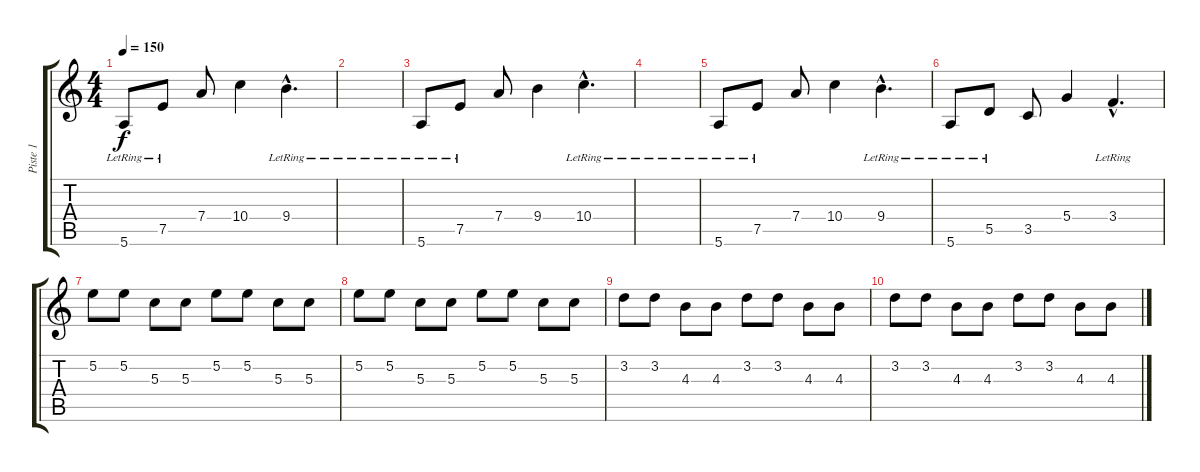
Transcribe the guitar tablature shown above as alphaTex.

\track ("Piste 1" "Piste 1") {instrument distortionguitar}
\staff {score tabs}
\tuning (E4 B3 G3 D3 A2 E2) {hide}
\ts (4 4)
\tempo 150
\clef g2
\ks c
5.6{lr}.8{dy f} 7.5{lr}.8 7.4.8 10.4.4 9.4{hac lr}.4{d} |
|
5.6{lr}.8{instrument electricguitarclean} 7.5{lr}.8 7.4.8 9.4.4 10.4{hac lr}.4{d} |
|
5.6{lr}.8 7.5{lr}.8 7.4.8 10.4.4 9.4{hac lr}.4{d} |
5.6{lr}.8 5.5{lr}.8 3.5.8 5.4.4 3.4{hac lr}.4{d} |
5.2.8{instrument distortionguitar} 5.2.8 5.3.8 5.3.8 5.2.8 5.2.8 5.3.8 5.3.8 |
5.2.8 5.2.8 5.3.8 5.3.8 5.2.8 5.2.8 5.3.8 5.3.8 |
3.2.8 3.2.8 4.3.8 4.3.8 3.2.8 3.2.8 4.3.8 4.3.8 |
3.2.8 3.2.8 4.3.8 4.3.8 3.2.8 3.2.8 4.3.8 4.3.8
